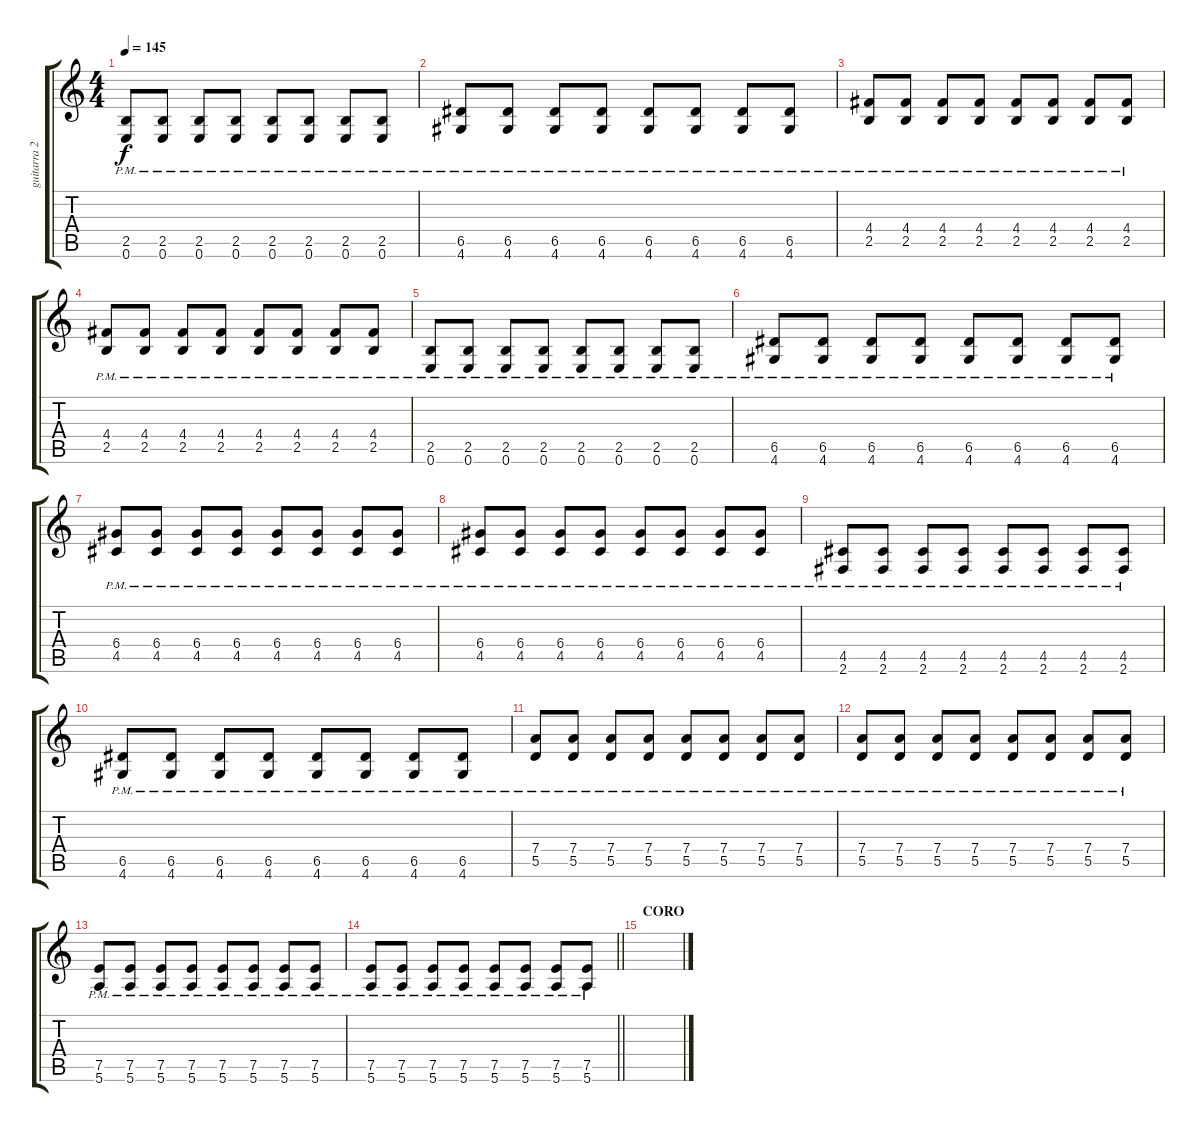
\track ("guitarra 2" "guitarra 2") {instrument distortionguitar}
\staff {score tabs}
\tuning (E4 B3 G3 D3 A2 E2) {hide}
\ts (4 4)
\tempo 145
\clef g2
\ks c
(2.5{pm} 0.6{pm}).8{dy f} (2.5{pm} 0.6{pm}).8 (2.5{pm} 0.6{pm}).8 (2.5{pm} 0.6{pm}).8 (2.5{pm} 0.6{pm}).8 (2.5{pm} 0.6{pm}).8 (2.5{pm} 0.6{pm}).8 (2.5{pm} 0.6{pm}).8 |
(6.5{pm} 4.6{pm}).8 (6.5{pm} 4.6{pm}).8 (6.5{pm} 4.6{pm}).8 (6.5{pm} 4.6{pm}).8 (6.5{pm} 4.6{pm}).8 (6.5{pm} 4.6{pm}).8 (6.5{pm} 4.6{pm}).8 (6.5{pm} 4.6{pm}).8 |
(4.4{pm} 2.5{pm}).8 (4.4{pm} 2.5{pm}).8 (4.4{pm} 2.5{pm}).8 (4.4{pm} 2.5{pm}).8 (4.4{pm} 2.5{pm}).8 (4.4{pm} 2.5{pm}).8 (4.4{pm} 2.5{pm}).8 (4.4{pm} 2.5{pm}).8 |
(4.4{pm} 2.5{pm}).8 (4.4{pm} 2.5{pm}).8 (4.4{pm} 2.5{pm}).8 (4.4{pm} 2.5{pm}).8 (4.4{pm} 2.5{pm}).8 (4.4{pm} 2.5{pm}).8 (4.4{pm} 2.5{pm}).8 (4.4{pm} 2.5{pm}).8 |
(2.5{pm} 0.6{pm}).8 (2.5{pm} 0.6{pm}).8 (2.5{pm} 0.6{pm}).8 (2.5{pm} 0.6{pm}).8 (2.5{pm} 0.6{pm}).8 (2.5{pm} 0.6{pm}).8 (2.5{pm} 0.6{pm}).8 (2.5{pm} 0.6{pm}).8 |
(6.5{pm} 4.6{pm}).8 (6.5{pm} 4.6{pm}).8 (6.5{pm} 4.6{pm}).8 (6.5{pm} 4.6{pm}).8 (6.5{pm} 4.6{pm}).8 (6.5{pm} 4.6{pm}).8 (6.5{pm} 4.6{pm}).8 (6.5{pm} 4.6{pm}).8 |
(6.4{pm} 4.5{pm}).8 (6.4{pm} 4.5{pm}).8 (6.4{pm} 4.5{pm}).8 (6.4{pm} 4.5{pm}).8 (6.4{pm} 4.5{pm}).8 (6.4{pm} 4.5{pm}).8 (6.4{pm} 4.5{pm}).8 (6.4{pm} 4.5{pm}).8 |
(6.4{pm} 4.5{pm}).8 (6.4{pm} 4.5{pm}).8 (6.4{pm} 4.5{pm}).8 (6.4{pm} 4.5{pm}).8 (6.4{pm} 4.5{pm}).8 (6.4{pm} 4.5{pm}).8 (6.4{pm} 4.5{pm}).8 (6.4{pm} 4.5{pm}).8 |
(4.5{pm} 2.6{pm}).8 (4.5{pm} 2.6{pm}).8 (4.5{pm} 2.6{pm}).8 (4.5{pm} 2.6{pm}).8 (4.5{pm} 2.6{pm}).8 (4.5{pm} 2.6{pm}).8 (4.5{pm} 2.6{pm}).8 (4.5{pm} 2.6{pm}).8 |
(6.5{pm} 4.6{pm}).8 (6.5{pm} 4.6{pm}).8 (6.5{pm} 4.6{pm}).8 (6.5{pm} 4.6{pm}).8 (6.5{pm} 4.6{pm}).8 (6.5{pm} 4.6{pm}).8 (6.5{pm} 4.6{pm}).8 (6.5{pm} 4.6{pm}).8 |
(7.4{pm} 5.5{pm}).8 (7.4{pm} 5.5{pm}).8 (7.4{pm} 5.5{pm}).8 (7.4{pm} 5.5{pm}).8 (7.4{pm} 5.5{pm}).8 (7.4{pm} 5.5{pm}).8 (7.4{pm} 5.5{pm}).8 (7.4{pm} 5.5{pm}).8 |
(7.4{pm} 5.5{pm}).8 (7.4{pm} 5.5{pm}).8 (7.4{pm} 5.5{pm}).8 (7.4{pm} 5.5{pm}).8 (7.4{pm} 5.5{pm}).8 (7.4{pm} 5.5{pm}).8 (7.4{pm} 5.5{pm}).8 (7.4{pm} 5.5{pm}).8 |
(7.5{pm} 5.6{pm}).8 (7.5{pm} 5.6{pm}).8 (7.5{pm} 5.6{pm}).8 (7.5{pm} 5.6{pm}).8 (7.5{pm} 5.6{pm}).8 (7.5{pm} 5.6{pm}).8 (7.5{pm} 5.6{pm}).8 (7.5{pm} 5.6{pm}).8 |
\barLineRight lightlight
(7.5{pm} 5.6{pm}).8 (7.5{pm} 5.6{pm}).8 (7.5{pm} 5.6{pm}).8 (7.5{pm} 5.6{pm}).8 (7.5{pm} 5.6{pm}).8 (7.5{pm} 5.6{pm}).8 (7.5{pm} 5.6{pm}).8 (7.5{pm} 5.6{pm}).8 |
\section ("" "CORO")
